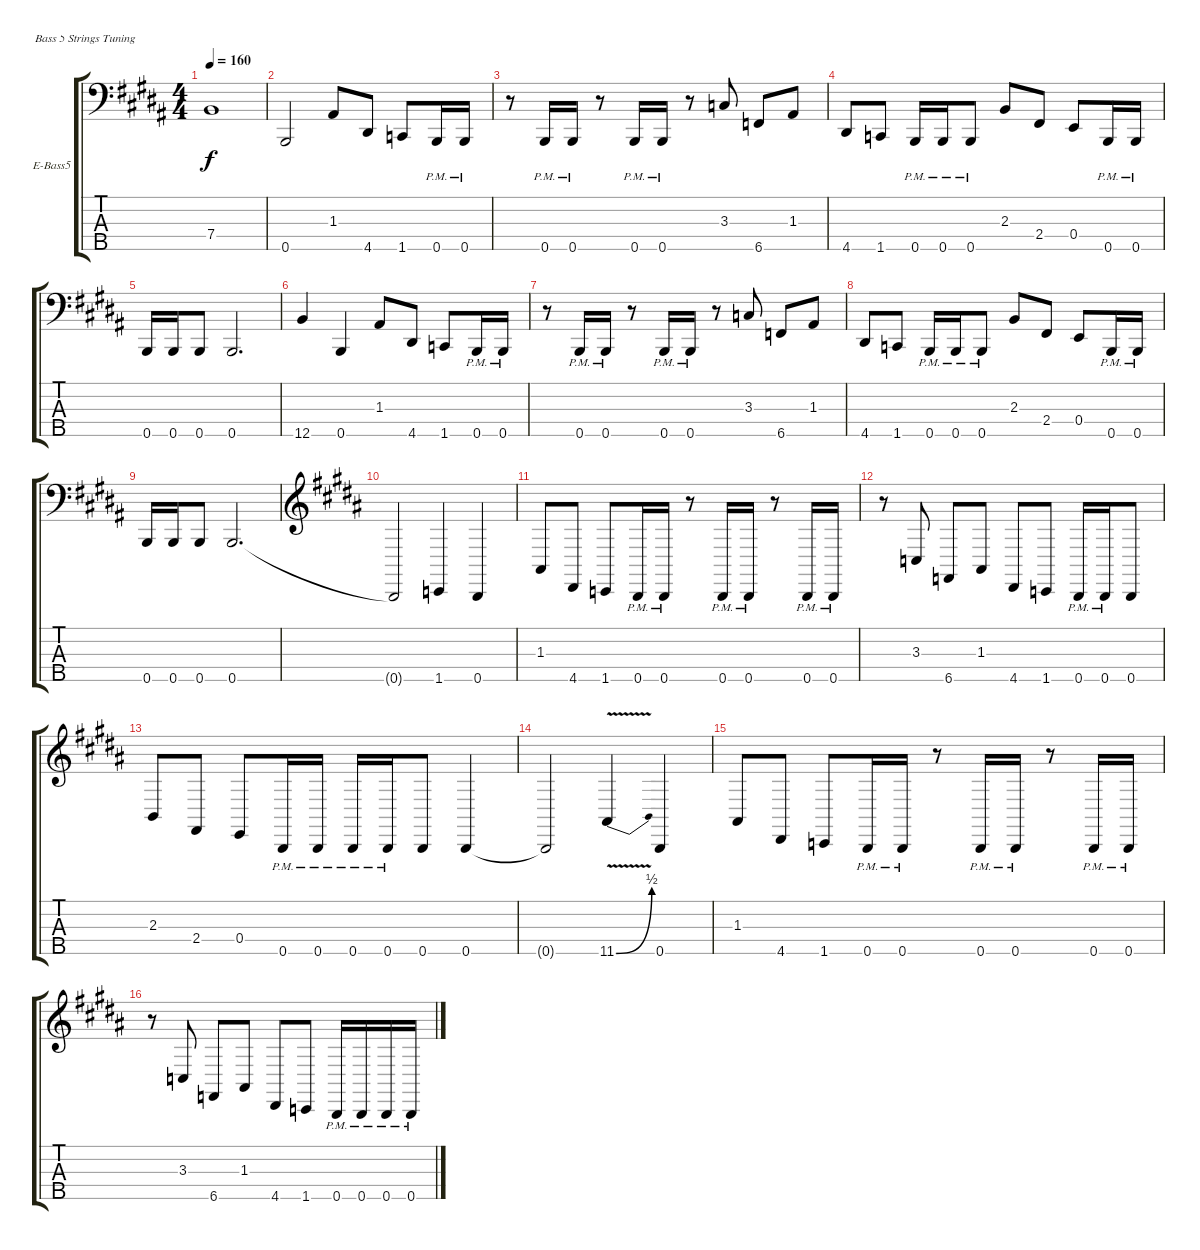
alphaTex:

\defaultSystemsLayout 4
\bracketExtendMode groupsimilarinstruments
\firstSystemTrackNameOrientation horizontal
\otherSystemsTrackNameOrientation horizontal
\track ("Electric Bass" "E-Bass5") {instrument electricbassfinger}
\staff {score tabs}
\tuning (G2 D2 A1 E1 B0)
\ts (4 4)
\tempo 160
\clef f4
\scale
0.333333
\ks b
7.4.1{dy f} |
\scale
0.333333 0.5.2 1.3.8 4.5.8 1.5.8 0.5{pm}.16 0.5{pm}.16 |
\scale
0.333333 r.8 0.5{pm}.16 0.5{pm}.16 r.8 0.5{pm}.16 0.5{pm}.16 r.8 3.3.8 6.5.8 1.3.8 |
\scale
0.333333 4.5.8 1.5.8 0.5{pm}.16 0.5{pm}.16 0.5{pm}.8 2.3.8 2.4.8 0.4.8 0.5{pm}.16 0.5{pm}.16 |
\scale
0.333333 0.5.16 0.5.16 0.5.8 0.5.2{d} |
\scale
0.333333 12.5.4 0.5.4 1.3.8 4.5.8 1.5.8 0.5{pm}.16 0.5{pm}.16 |
\scale
0.333333 r.8 0.5{pm}.16 0.5{pm}.16 r.8 0.5{pm}.16 0.5{pm}.16 r.8 3.3.8 6.5.8 1.3.8 |
\scale
0.333333 4.5.8 1.5.8 0.5{pm}.16 0.5{pm}.16 0.5{pm}.8 2.3.8 2.4.8 0.4.8 0.5{pm}.16 0.5{pm}.16 |
\scale
0.333333 0.5.16 0.5.16 0.5.8 0.5.2{d} |
\clef g2
\scale
0.333333 0.5{t}.2 1.5.4 0.5.4 |
\scale
0.333333 1.3.8 4.5.8 1.5.8 0.5{pm}.16 0.5{pm}.16 r.8 0.5{pm}.16 0.5{pm}.16 r.8 0.5{pm}.16 0.5{pm}.16 |
\scale
0.333333 r.8 3.3.8 6.5.8 1.3.8 4.5.8 1.5.8 0.5{pm}.16 0.5{pm}.16 0.5.8 |
\scale
0.333333 2.3.8 2.4.8 0.4.8 0.5{pm}.16 0.5{pm}.16 0.5{pm}.16 0.5{pm}.16 0.5.8 0.5.4 |
\scale
0.333333 0.5{t}.2 11.5{be (bend 0 0 4.8 2) v}.4 0.5.4 |
\scale
0.333333 1.3.8 4.5.8 1.5.8 0.5{pm}.16 0.5{pm}.16 r.8 0.5{pm}.16 0.5{pm}.16 r.8 0.5{pm}.16 0.5{pm}.16 |
\scale
0.333333 r.8 3.3.8 6.5.8 1.3.8 4.5.8 1.5.8 0.5{pm}.16 0.5{pm}.16 0.5{pm}.16 0.5{pm}.16
